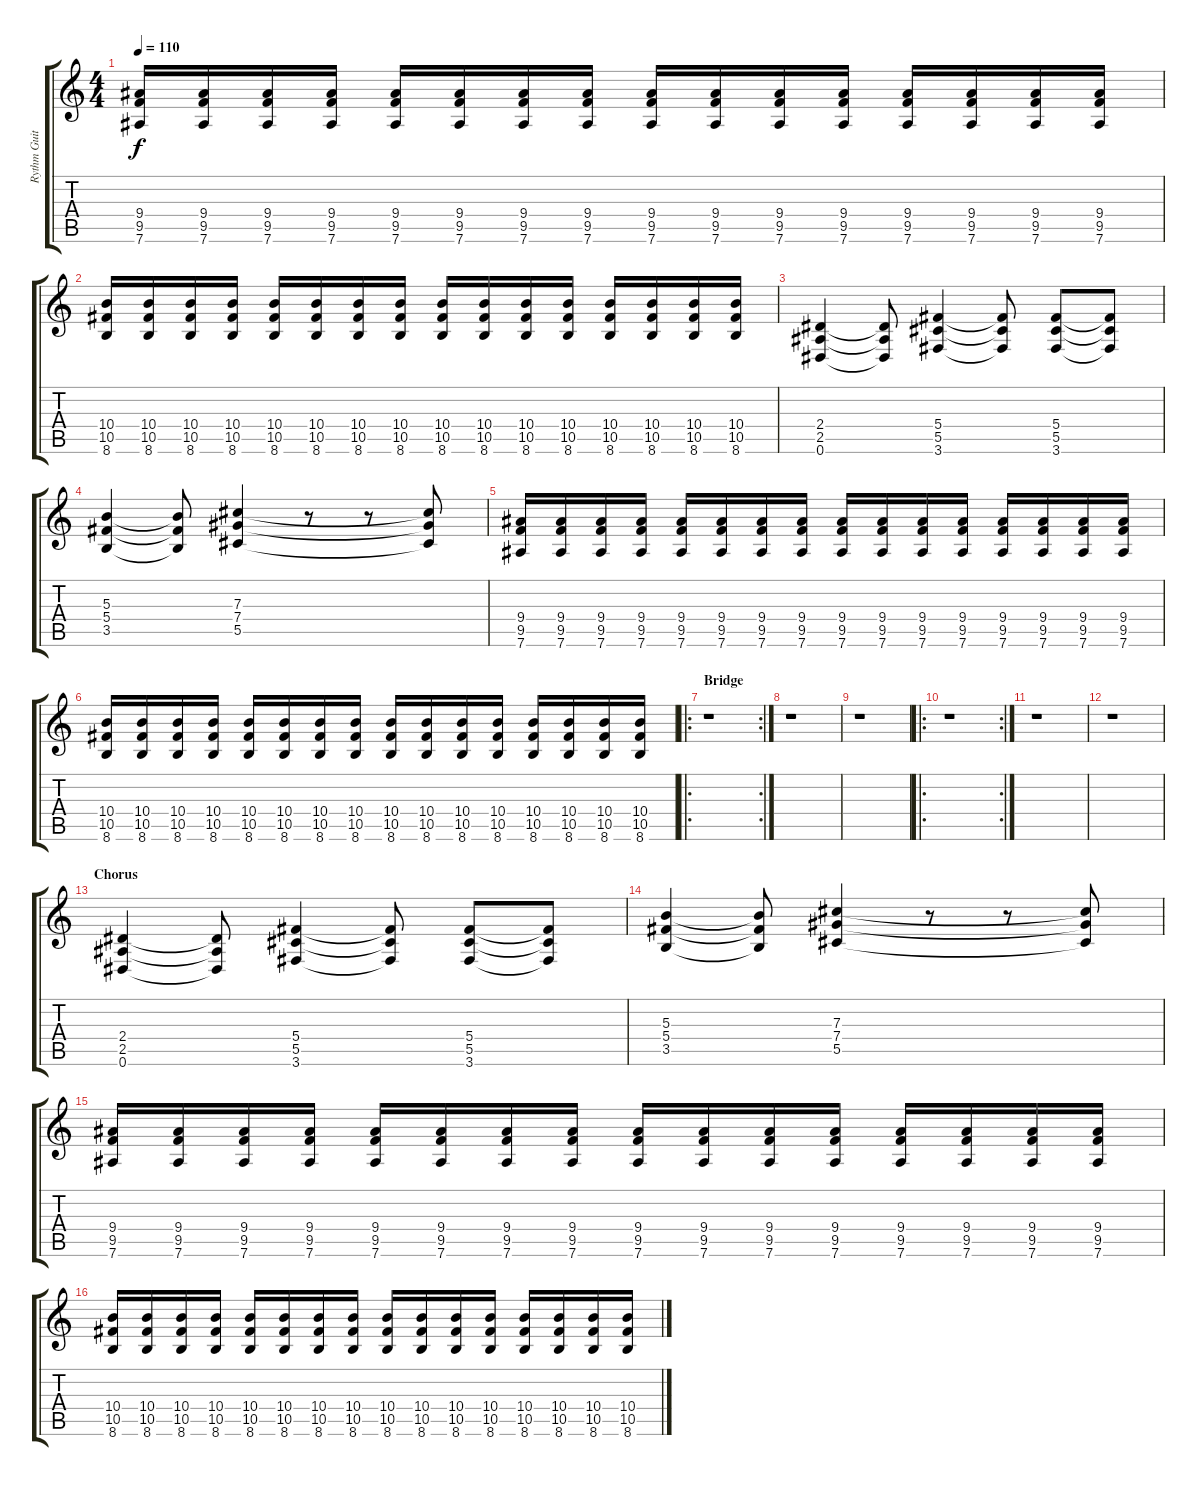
\track ("Rythm Guitar (Bernd)" "Rythm Guit") {instrument overdrivenguitar}
\staff {score tabs}
\tuning (Eb4 Bb3 Gb3 Db3 Ab2 Eb2) {hide}
\ts (4 4)
\tempo 110
\clef g2
\ks c
(9.4 9.5 7.6).16{dy f} (9.4 9.5 7.6).16 (9.4 9.5 7.6).16 (9.4 9.5 7.6).16 (9.4 9.5 7.6).16 (9.4 9.5 7.6).16 (9.4 9.5 7.6).16 (9.4 9.5 7.6).16 (9.4 9.5 7.6).16 (9.4 9.5 7.6).16 (9.4 9.5 7.6).16 (9.4 9.5 7.6).16 (9.4 9.5 7.6).16 (9.4 9.5 7.6).16 (9.4 9.5 7.6).16 (9.4 9.5 7.6).16 |
(10.4 10.5 8.6).16 (10.4 10.5 8.6).16 (10.4 10.5 8.6).16 (10.4 10.5 8.6).16 (10.4 10.5 8.6).16 (10.4 10.5 8.6).16 (10.4 10.5 8.6).16 (10.4 10.5 8.6).16 (10.4 10.5 8.6).16 (10.4 10.5 8.6).16 (10.4 10.5 8.6).16 (10.4 10.5 8.6).16 (10.4 10.5 8.6).16 (10.4 10.5 8.6).16 (10.4 10.5 8.6).16 (10.4 10.5 8.6).16 |
(2.4 2.5 0.6).4 (2.4{t} 2.5{t} 0.6{t}).8 (5.4 5.5 3.6).4 (5.4{t} 5.5{t} 3.6{t}).8 (5.4 5.5 3.6).8 (5.4{t} 5.5{t} 3.6{t}).8 |
(5.3 5.4 3.5).4 (5.3{t} 5.4{t} 3.5{t}).8 (7.3 7.4 5.5).4 r.8 r.8 (7.3{t} 7.4{t} 5.5{t}).8 |
(9.4 9.5 7.6).16 (9.4 9.5 7.6).16 (9.4 9.5 7.6).16 (9.4 9.5 7.6).16 (9.4 9.5 7.6).16 (9.4 9.5 7.6).16 (9.4 9.5 7.6).16 (9.4 9.5 7.6).16 (9.4 9.5 7.6).16 (9.4 9.5 7.6).16 (9.4 9.5 7.6).16 (9.4 9.5 7.6).16 (9.4 9.5 7.6).16 (9.4 9.5 7.6).16 (9.4 9.5 7.6).16 (9.4 9.5 7.6).16 |
(10.4 10.5 8.6).16 (10.4 10.5 8.6).16 (10.4 10.5 8.6).16 (10.4 10.5 8.6).16 (10.4 10.5 8.6).16 (10.4 10.5 8.6).16 (10.4 10.5 8.6).16 (10.4 10.5 8.6).16 (10.4 10.5 8.6).16 (10.4 10.5 8.6).16 (10.4 10.5 8.6).16 (10.4 10.5 8.6).16 (10.4 10.5 8.6).16 (10.4 10.5 8.6).16 (10.4 10.5 8.6).16 (10.4 10.5 8.6).16 |
\ro
\rc 2
\section ("" "Bridge")
r.1 |
r.1 |
r.1 |
\ro
\rc 2
r.1 |
r.1 |
r.1 |
\section ("" "Chorus")
(2.4 2.5 0.6).4 (2.4{t} 2.5{t} 0.6{t}).8 (5.4 5.5 3.6).4 (5.4{t} 5.5{t} 3.6{t}).8 (5.4 5.5 3.6).8 (5.4{t} 5.5{t} 3.6{t}).8 |
(5.3 5.4 3.5).4 (5.3{t} 5.4{t} 3.5{t}).8 (7.3 7.4 5.5).4 r.8 r.8 (7.3{t} 7.4{t} 5.5{t}).8 |
(9.4 9.5 7.6).16 (9.4 9.5 7.6).16 (9.4 9.5 7.6).16 (9.4 9.5 7.6).16 (9.4 9.5 7.6).16 (9.4 9.5 7.6).16 (9.4 9.5 7.6).16 (9.4 9.5 7.6).16 (9.4 9.5 7.6).16 (9.4 9.5 7.6).16 (9.4 9.5 7.6).16 (9.4 9.5 7.6).16 (9.4 9.5 7.6).16 (9.4 9.5 7.6).16 (9.4 9.5 7.6).16 (9.4 9.5 7.6).16 |
(10.4 10.5 8.6).16 (10.4 10.5 8.6).16 (10.4 10.5 8.6).16 (10.4 10.5 8.6).16 (10.4 10.5 8.6).16 (10.4 10.5 8.6).16 (10.4 10.5 8.6).16 (10.4 10.5 8.6).16 (10.4 10.5 8.6).16 (10.4 10.5 8.6).16 (10.4 10.5 8.6).16 (10.4 10.5 8.6).16 (10.4 10.5 8.6).16 (10.4 10.5 8.6).16 (10.4 10.5 8.6).16 (10.4 10.5 8.6).16
